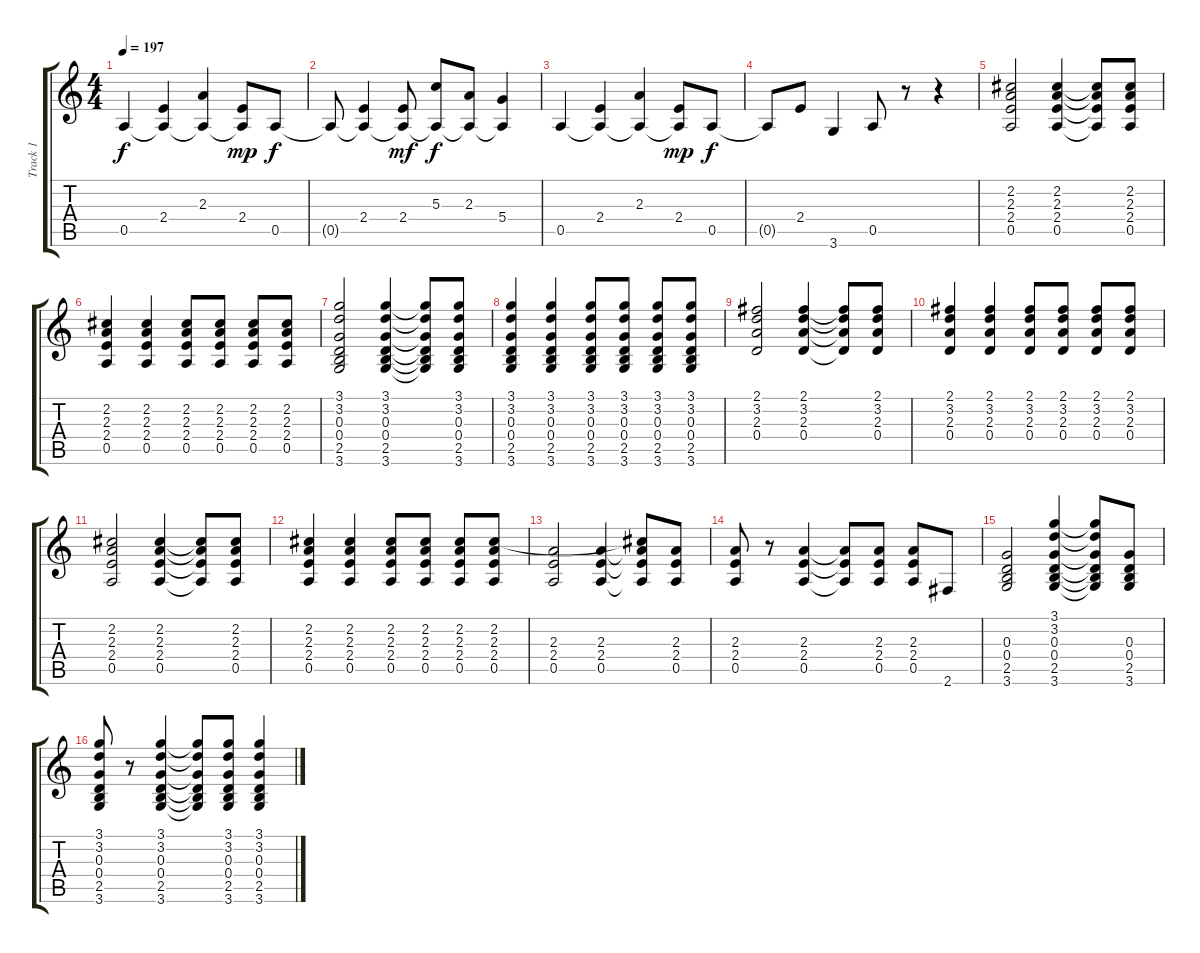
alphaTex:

\track ("Track 1" "Track 1") {instrument distortionguitar}
\staff {score tabs}
\tuning (E4 B3 G3 D3 A2 E2) {hide}
\ts (4 4)
\tempo 197
\clef g2
\ks c
0.5.4{dy f instrument distortionguitar} (2.4 0.5{t}).4 (2.3 0.5{t}).4 (2.4 0.5{t}).8{dy mp} 0.5.8{dy f} |
0.5{t}.8 (2.4 0.5{t}).4 (2.4 0.5{t}).8{dy mf} (5.3 0.5{t}).8{dy f} (2.3 0.5{t}).8 (5.4 0.5{t}).4 |
0.5.4 (2.4 0.5{t}).4 (2.3 0.5{t}).4 (2.4 0.5{t}).8{dy mp} 0.5.8{dy f} |
0.5{t}.8 2.4.8 3.6.4 0.5.8 r.8 r.4 |
(2.2 2.3 2.4 0.5).2 (2.2 2.3 2.4 0.5).4 (2.2{t} 2.3{t} 2.4{t} 0.5{t}).8 (2.2 2.3 2.4 0.5).8 |
(2.2 2.3 2.4 0.5).4 (2.2 2.3 2.4 0.5).4 (2.2 2.3 2.4 0.5).8 (2.2 2.3 2.4 0.5).8 (2.2 2.3 2.4 0.5).8 (2.2 2.3 2.4 0.5).8 |
(3.1 3.2 0.3 0.4 2.5 3.6).2 (3.1 3.2 0.3 0.4 2.5 3.6).4 (3.1{t} 3.2{t} 0.3{t} 0.4{t} 2.5{t} 3.6{t}).8 (3.1 3.2 0.3 0.4 2.5 3.6).8 |
(3.1 3.2 0.3 0.4 2.5 3.6).4 (3.1 3.2 0.3 0.4 2.5 3.6).4 (3.1 3.2 0.3 0.4 2.5 3.6).8 (3.1 3.2 0.3 0.4 2.5 3.6).8 (3.1 3.2 0.3 0.4 2.5 3.6).8 (3.1 3.2 0.3 0.4 2.5 3.6).8 |
(2.1 3.2 2.3 0.4).2 (2.1 3.2 2.3 0.4).4 (2.1{t} 3.2{t} 2.3{t} 0.4{t}).8 (2.1 3.2 2.3 0.4).8 |
(2.1 3.2 2.3 0.4).4 (2.1 3.2 2.3 0.4).4 (2.1 3.2 2.3 0.4).8 (2.1 3.2 2.3 0.4).8 (2.1 3.2 2.3 0.4).8 (2.1 3.2 2.3 0.4).8 |
(2.2 2.3 2.4 0.5).2 (2.2 2.3 2.4 0.5).4 (2.2{t} 2.3{t} 2.4{t} 0.5{t}).8 (2.2 2.3 2.4 0.5).8 |
(2.2 2.3 2.4 0.5).4 (2.2 2.3 2.4 0.5).4 (2.2 2.3 2.4 0.5).8 (2.2 2.3 2.4 0.5).8 (2.2 2.3 2.4 0.5).8 (2.2 2.3 2.4 0.5).8 |
(2.3 2.4 0.5).2 (2.3 2.4 0.5).4 (2.2{t} 2.3{t} 2.4{t} 0.5{t}).8 (2.3 2.4 0.5).8 |
(2.3 2.4 0.5).8 r.8 (2.3 2.4 0.5).4 (2.3{t} 2.4{t} 0.5{t}).8 (2.3 2.4 0.5).8 (2.3 2.4 0.5).8 2.6.8 |
(0.3 0.4 2.5 3.6).2 (3.1 3.2 0.3 0.4 2.5 3.6).4 (3.1{t} 3.2{t} 0.3{t} 0.4{t} 2.5{t} 3.6{t}).8 (0.3 0.4 2.5 3.6).8 |
(3.1 3.2 0.3 0.4 2.5 3.6).8 r.8 (3.1 3.2 0.3 0.4 2.5 3.6).4 (3.1{t} 3.2{t} 0.3{t} 0.4{t} 2.5{t} 3.6{t}).8 (3.1 3.2 0.3 0.4 2.5 3.6).8 (3.1 3.2 0.3 0.4 2.5 3.6).4
